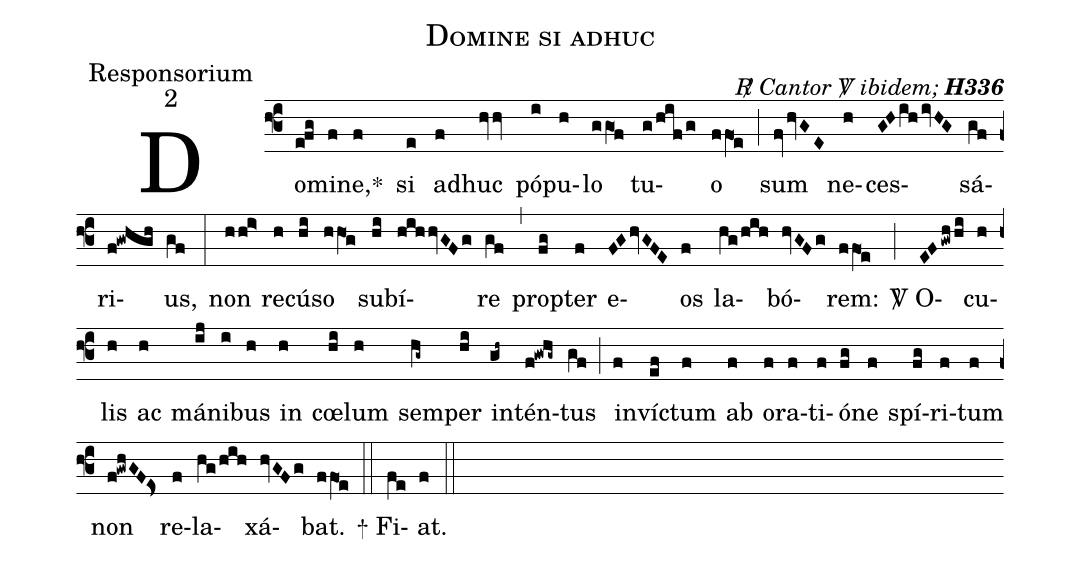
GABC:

name:Domine si adhuc;
office-part:Responsorium;
mode:2;
commentary:{\itshape\mdseries \Rbar\ Cantor  \Vbar\   ibidem;\/} {\bfseries H336};
%%
(f3) Do(efg)mi(f)ne,<sp>*</sp>(f) si(e) ad(f)huc(hvv) pó(i)pu(h)lo(ggO1f) tu(g/hif/g)o(ffO1e) (;)
sum(fvhvGE) ne(h)ces(GHihivHG)sá(gf)ri(f!gwhgh)us,(gf) (:)
non(hh!i>) re(h)cú(hi)so(hhO1g) su(hi)bí(hihhvGFg)re(gf) (,)
prop(fg)ter(f) e(FGhvGFE)os(f) la(hg/hih)bó(hvGFg)rem:(ffO1e) (;)
<sp>V/</sp> O(EFgwhhi)cu(h)lis(h) ac(h) má(ij)ni(i)bus(h) in(h) cœ(hi)lum(h) sem(hg~)per(hi) in(gh~)tén(f!gwhg~)tus(gf) (;)
in(f)víc(ef)tum(f) ab(f) o(f)ra(f)ti(f)ó(fg)ne(f) spí(fg)ri(f)tum(f) non(f!gwhGF!Es<) re(f)la(hg/hih)xá(hvGFg)bat.(ffO1e) (::)
<sp>+</sp> Fi(fe)at.(f)  (::)
